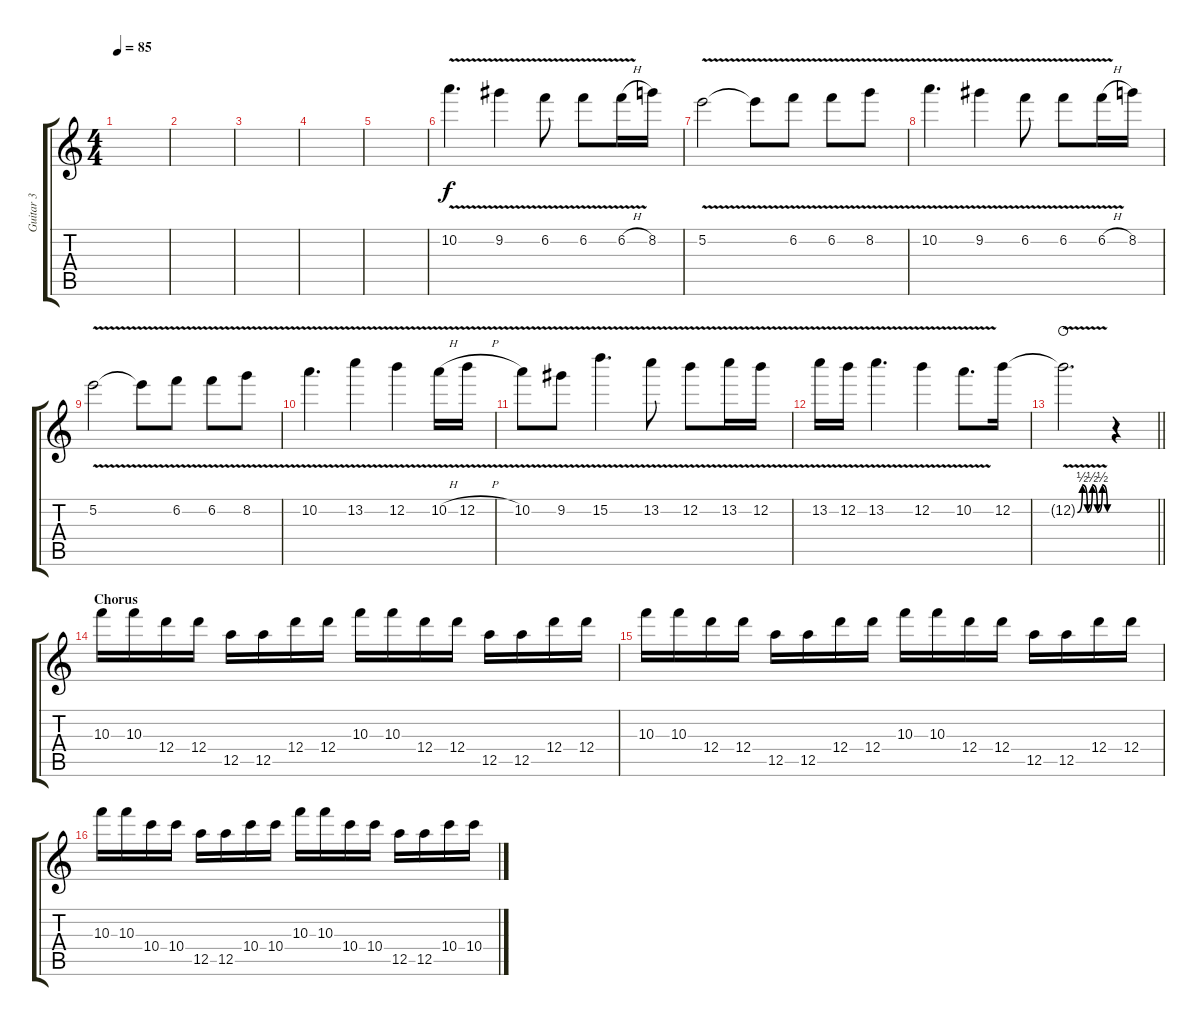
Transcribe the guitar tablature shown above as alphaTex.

\track ("Guitar 3" "Guitar 3") {instrument distortionguitar}
\staff {score tabs}
\tuning (E5 B4 G4 D4 A3 E3) {hide}
\ts (4 4)
\tempo 85
\clef g2
\ks c
|
|
|
|
|
10.2{v}.4{d volume 13 balance 16} 9.2{v}.4 6.2{v}.8 6.2{v}.8 6.2{v h}.16 8.2.16 |
5.2{v}.2 5.2{v t}.8 6.2{v}.8 6.2{v}.8 8.2{v}.8 |
10.2{v}.4{d} 9.2{v}.4 6.2{v}.8 6.2{v}.8 6.2{v h}.16 8.2.16 |
5.2{v}.2 5.2{v t}.8 6.2{v}.8 6.2{v}.8 8.2{v}.8 |
10.2{v}.4{d} 13.2{v}.4 12.2{v}.4 10.2{v h}.16 12.2{v h}.16 |
10.2{v}.8 9.2{v}.8 15.2{v}.4{d} 13.2{v}.8 12.2{v}.8 13.2{v}.16 12.2{v}.16 |
13.2{v}.16 12.2{v}.16 13.2{v}.4{d} 12.2{v}.4 10.2{v}.8{d} 12.2.16 |
\barLineRight lightlight
12.2{be (custom 0 0 10 2 20 0 30 2 40 0 50 2 60 0) v t}.2{d waho} r.4 |
\section ("" "Chorus")
10.3.16{volume 10 balance 16} 10.3.16 12.4.16 12.4.16 12.5.16 12.5.16 12.4.16 12.4.16 10.3.16 10.3.16 12.4.16 12.4.16 12.5.16 12.5.16 12.4.16 12.4.16 |
10.3.16 10.3.16 12.4.16 12.4.16 12.5.16 12.5.16 12.4.16 12.4.16 10.3.16 10.3.16 12.4.16 12.4.16 12.5.16 12.5.16 12.4.16 12.4.16 |
10.3.16 10.3.16 10.4.16 10.4.16 12.5.16 12.5.16 10.4.16 10.4.16 10.3.16 10.3.16 10.4.16 10.4.16 12.5.16 12.5.16 10.4.16 10.4.16
